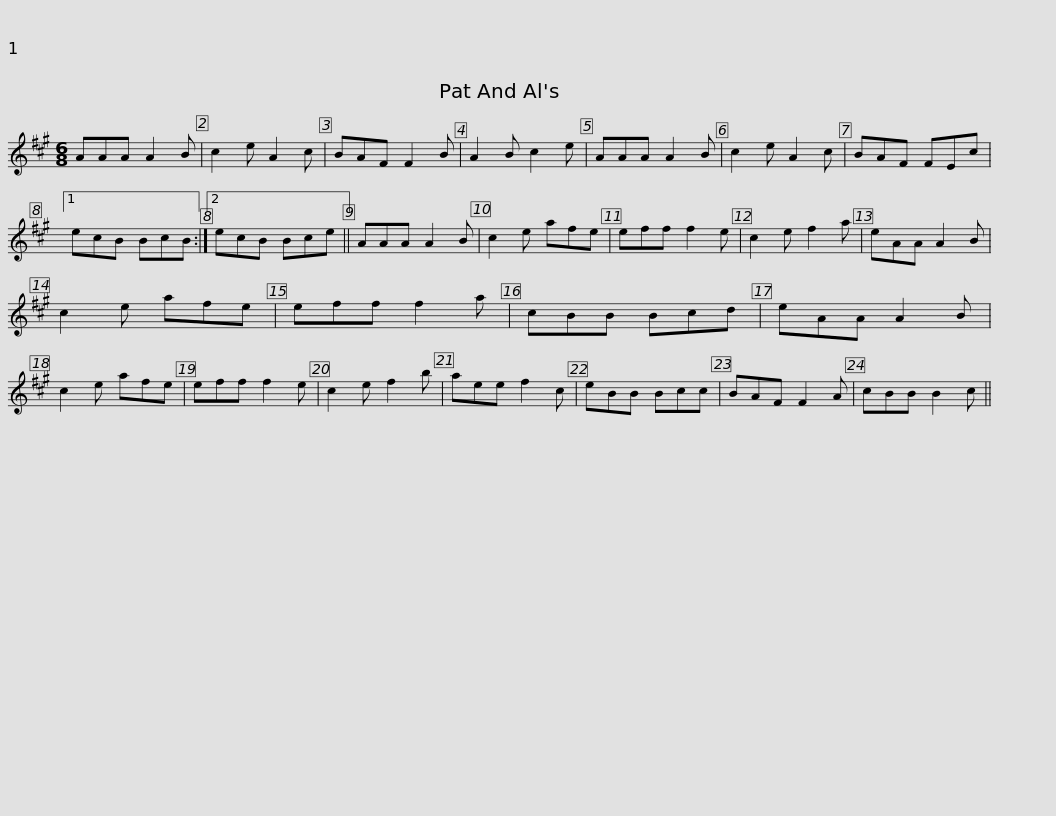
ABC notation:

X:1
L:1/8
M:6/8
I:linebreak $
K:A
V:1 treble
V:1
 AAA A2 B | c2 e A2 c | BAF F2 B | A2 B c2 e | AAA A2 B | %5
 c2 e A2 c | BAF FEc |1 ecB BcB :|2$ ecB Bce || AAA A2 B | %10
 c2 e afe | eff f2 e | c2 e f2 a | eAA A2 B | c2 e afe | %15
 eff f2 a |$ cBB Bcd | eAA A2 B | c2 e afe | eff f2 e | %20
 c2 e f2 b | aee f2 c | eBB Bcc | BAF F2 A |$ cBB B2 c || %25
